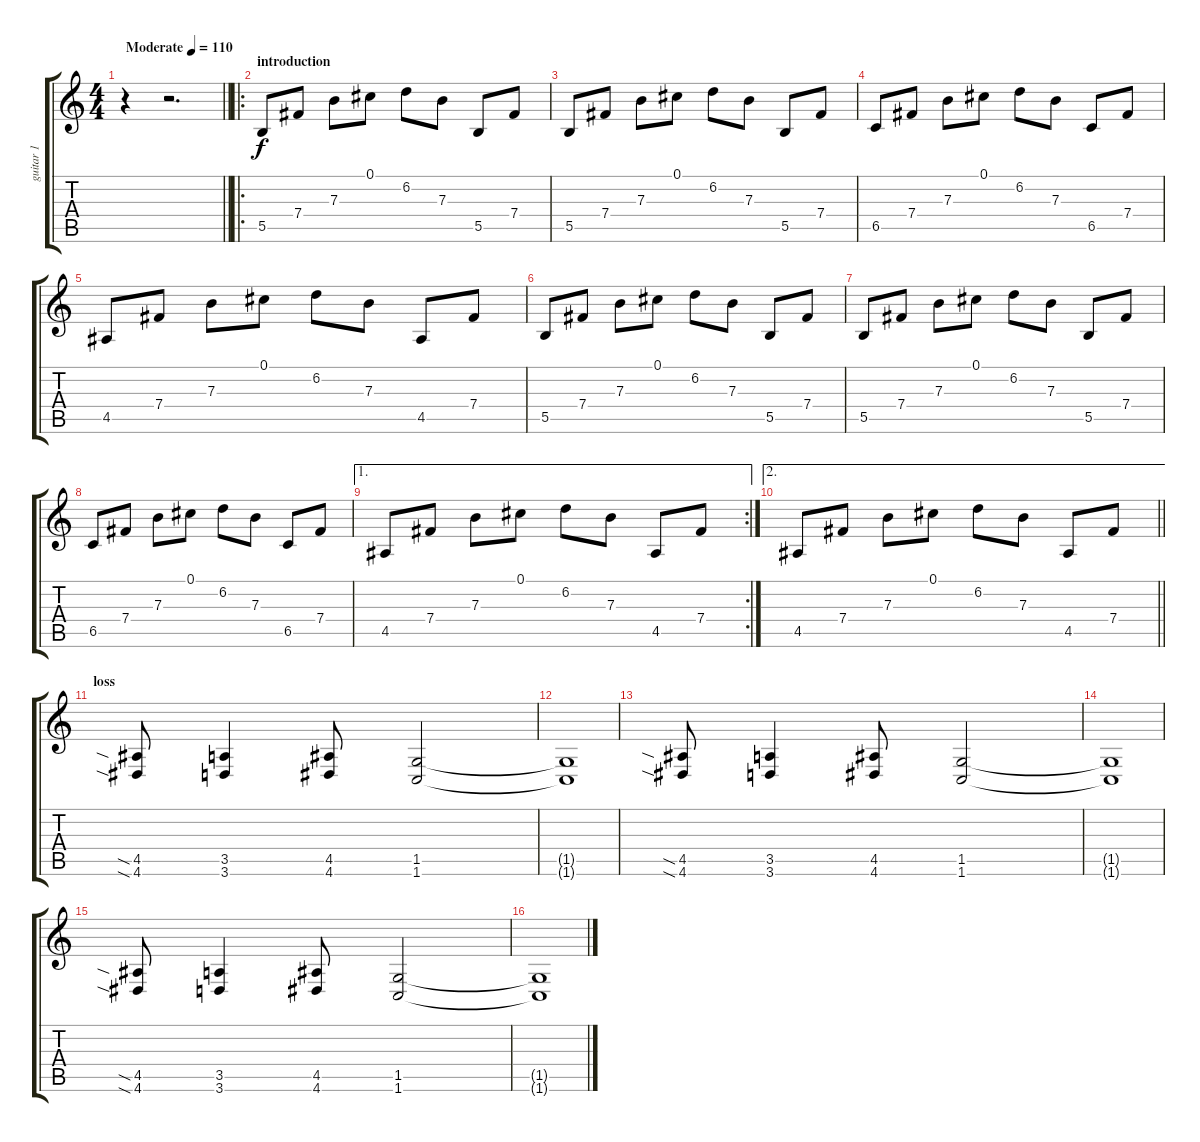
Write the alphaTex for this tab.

\track ("guitar 1" "guitar 1") {instrument distortionguitar}
\staff {score tabs}
\tuning (Db4 Ab3 E3 B2 Gb2 B1) {hide}
\ts (4 4)
\tempo (110 "Moderate")
\clef g2
\barLineRight lightlight
\ks c
r.4{dy f instrument distortionguitar} r.2{d} |
\ro
\section ("" "introduction")
5.5.8 7.4.8 7.3.8 0.1.8 6.2.8 7.3.8 5.5.8 7.4.8 |
5.5.8 7.4.8 7.3.8 0.1.8 6.2.8 7.3.8 5.5.8 7.4.8 |
6.5.8 7.4.8 7.3.8 0.1.8 6.2.8 7.3.8 6.5.8 7.4.8 |
4.5.8 7.4.8 7.3.8 0.1.8 6.2.8 7.3.8 4.5.8 7.4.8 |
5.5.8 7.4.8 7.3.8 0.1.8 6.2.8 7.3.8 5.5.8 7.4.8 |
5.5.8 7.4.8 7.3.8 0.1.8 6.2.8 7.3.8 5.5.8 7.4.8 |
6.5.8 7.4.8 7.3.8 0.1.8 6.2.8 7.3.8 6.5.8 7.4.8 |
\ae 1
\rc 2
4.5.8 7.4.8 7.3.8 0.1.8 6.2.8 7.3.8 4.5.8 7.4.8 |
\ae 2
\barLineRight lightlight
4.5.8 7.4.8 7.3.8 0.1.8 6.2.8 7.3.8 4.5.8 7.4.8 |
\section ("" "loss")
(4.5{sia} 4.6{sia}).8 (3.5 3.6).4 (4.5 4.6).8 (1.5 1.6).2 |
(1.5{t} 1.6{t}).1 |
(4.5{sia} 4.6{sia}).8 (3.5 3.6).4 (4.5 4.6).8 (1.5 1.6).2 |
(1.5{t} 1.6{t}).1 |
(4.5{sia} 4.6{sia}).8 (3.5 3.6).4 (4.5 4.6).8 (1.5 1.6).2 |
(1.5{t} 1.6{t}).1
